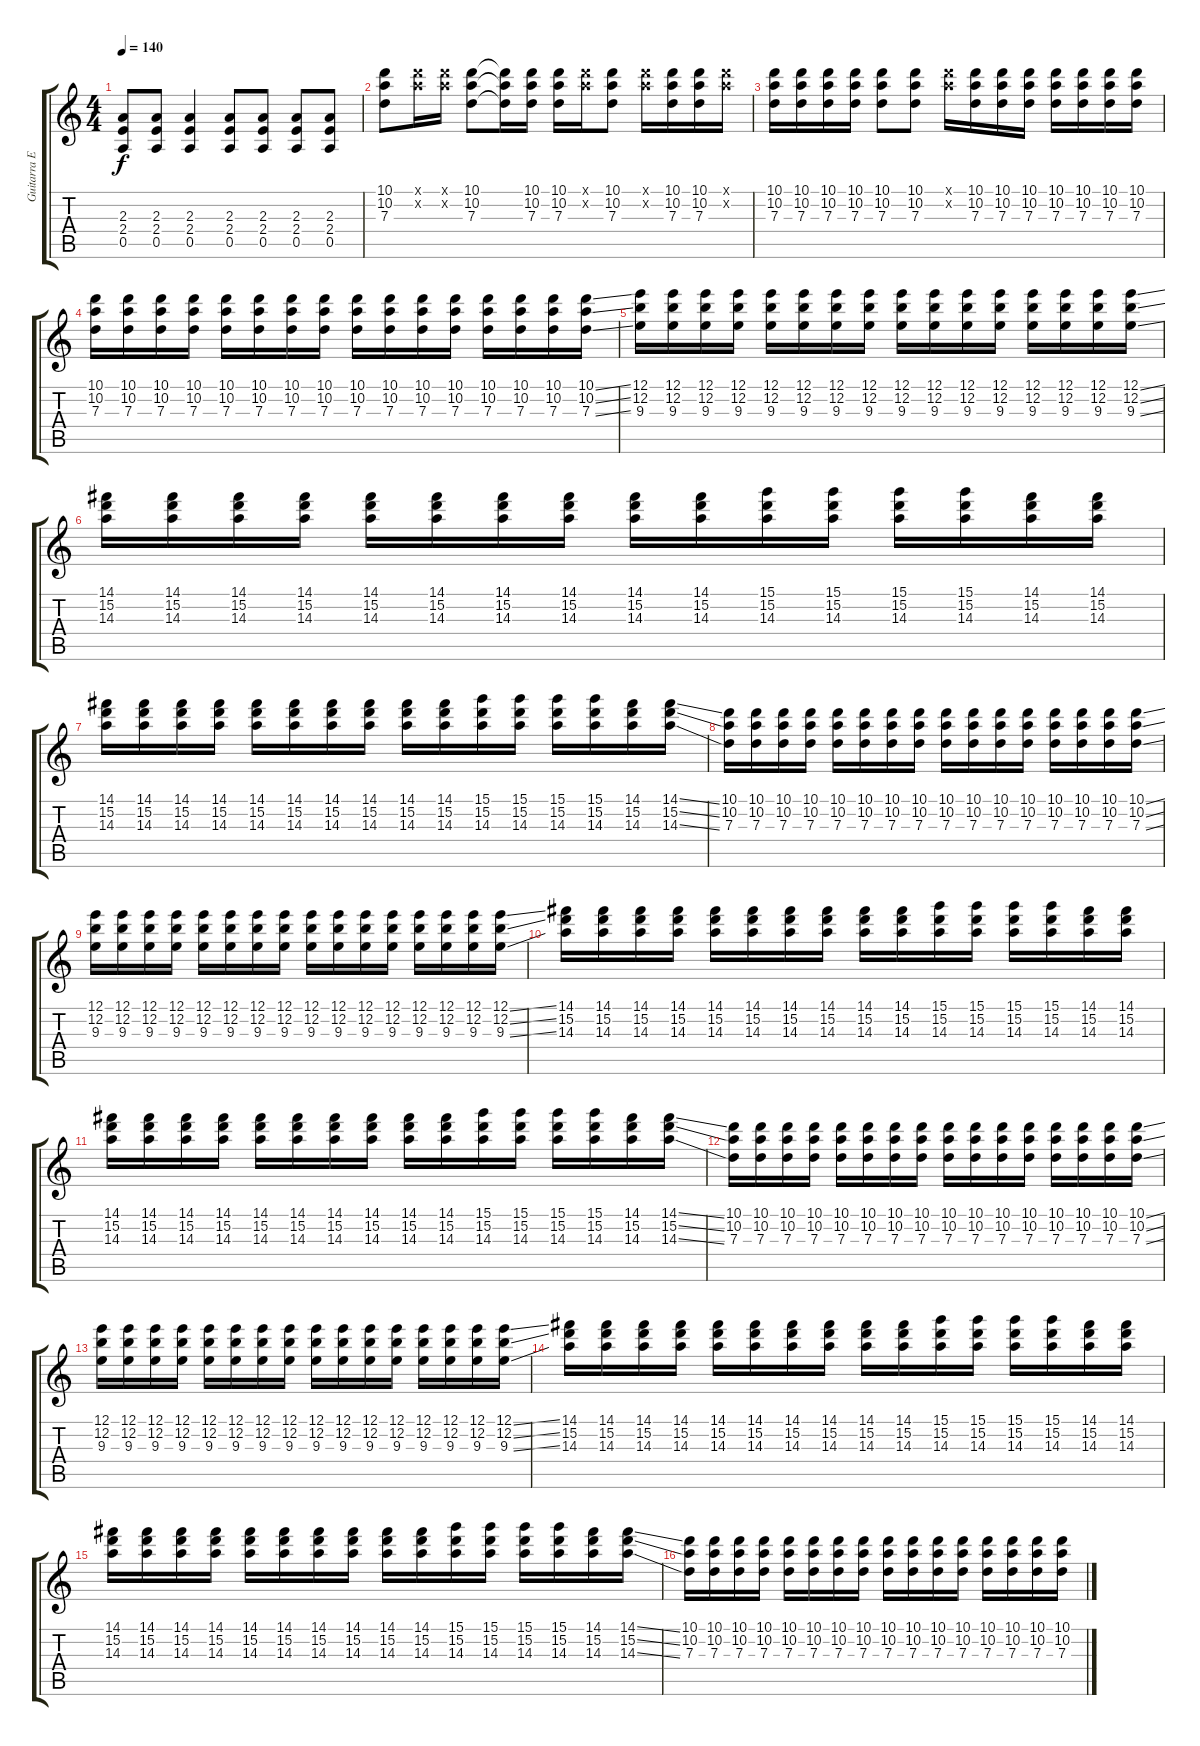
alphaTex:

\track ("Guitarra Esquerda" "Guitarra E") {instrument acousticguitarnylon}
\staff {score tabs}
\tuning (E4 B3 G3 D3 A2 E2) {hide}
\ts (4 4)
\tempo 140
\clef g2
\ks c
(2.3{t} 2.4{t} 0.5{t}).8{dy f} (2.3 2.4 0.5).8 (2.3 2.4 0.5).4 (2.3 2.4 0.5).8 (2.3 2.4 0.5).8 (2.3 2.4 0.5).8 (2.3 2.4 0.5).8 |
(10.1 10.2 7.3).8 (10.1{x} 10.2{x}).16 (10.1{x} 10.2{x}).16 (10.1 10.2 7.3).8 (10.1{t} 10.2{t} 7.3{t}).16 (10.1 10.2 7.3).16 (10.1 10.2 7.3).16 (10.1{x} 10.2{x}).16 (10.1 10.2 7.3).8 (10.1{x} 10.2{x}).16 (10.1 10.2 7.3).16 (10.1 10.2 7.3).16 (10.1{x} 10.2{x}).16 |
(10.1 10.2 7.3).16 (10.1 10.2 7.3).16 (10.1 10.2 7.3).16 (10.1 10.2 7.3).16 (10.1 10.2 7.3).8 (10.1 10.2 7.3).8 (10.1{x} 10.2{x}).16 (10.1 10.2 7.3).16 (10.1 10.2 7.3).16 (10.1 10.2 7.3).16 (10.1 10.2 7.3).16 (10.1 10.2 7.3).16 (10.1 10.2 7.3).16 (10.1 10.2 7.3).16 |
(10.1 10.2 7.3).16 (10.1 10.2 7.3).16 (10.1 10.2 7.3).16 (10.1 10.2 7.3).16 (10.1 10.2 7.3).16 (10.1 10.2 7.3).16 (10.1 10.2 7.3).16 (10.1 10.2 7.3).16 (10.1 10.2 7.3).16 (10.1 10.2 7.3).16 (10.1 10.2 7.3).16 (10.1 10.2 7.3).16 (10.1 10.2 7.3).16 (10.1 10.2 7.3).16 (10.1 10.2 7.3).16 (10.1{ss} 10.2{ss} 7.3{ss}).16 |
(12.1 12.2 9.3).16 (12.1 12.2 9.3).16 (12.1 12.2 9.3).16 (12.1 12.2 9.3).16 (12.1 12.2 9.3).16 (12.1 12.2 9.3).16 (12.1 12.2 9.3).16 (12.1 12.2 9.3).16 (12.1 12.2 9.3).16 (12.1 12.2 9.3).16 (12.1 12.2 9.3).16 (12.1 12.2 9.3).16 (12.1 12.2 9.3).16 (12.1 12.2 9.3).16 (12.1 12.2 9.3).16 (12.1{ss} 12.2{ss} 9.3{ss}).16 |
(14.1 15.2 14.3).16 (14.1 15.2 14.3).16 (14.1 15.2 14.3).16 (14.1 15.2 14.3).16 (14.1 15.2 14.3).16 (14.1 15.2 14.3).16 (14.1 15.2 14.3).16 (14.1 15.2 14.3).16 (14.1 15.2 14.3).16 (14.1 15.2 14.3).16 (15.1 15.2 14.3).16 (15.1 15.2 14.3).16 (15.1 15.2 14.3).16 (15.1 15.2 14.3).16 (14.1 15.2 14.3).16 (14.1 15.2 14.3).16 |
(14.1 15.2 14.3).16 (14.1 15.2 14.3).16 (14.1 15.2 14.3).16 (14.1 15.2 14.3).16 (14.1 15.2 14.3).16 (14.1 15.2 14.3).16 (14.1 15.2 14.3).16 (14.1 15.2 14.3).16 (14.1 15.2 14.3).16 (14.1 15.2 14.3).16 (15.1 15.2 14.3).16 (15.1 15.2 14.3).16 (15.1 15.2 14.3).16 (15.1 15.2 14.3).16 (14.1 15.2 14.3).16 (14.1{ss} 15.2{ss} 14.3{ss}).16 |
(10.1 10.2 7.3).16 (10.1 10.2 7.3).16 (10.1 10.2 7.3).16 (10.1 10.2 7.3).16 (10.1 10.2 7.3).16 (10.1 10.2 7.3).16 (10.1 10.2 7.3).16 (10.1 10.2 7.3).16 (10.1 10.2 7.3).16 (10.1 10.2 7.3).16 (10.1 10.2 7.3).16 (10.1 10.2 7.3).16 (10.1 10.2 7.3).16 (10.1 10.2 7.3).16 (10.1 10.2 7.3).16 (10.1{ss} 10.2{ss} 7.3{ss}).16 |
(12.1 12.2 9.3).16 (12.1 12.2 9.3).16 (12.1 12.2 9.3).16 (12.1 12.2 9.3).16 (12.1 12.2 9.3).16 (12.1 12.2 9.3).16 (12.1 12.2 9.3).16 (12.1 12.2 9.3).16 (12.1 12.2 9.3).16 (12.1 12.2 9.3).16 (12.1 12.2 9.3).16 (12.1 12.2 9.3).16 (12.1 12.2 9.3).16 (12.1 12.2 9.3).16 (12.1 12.2 9.3).16 (12.1{ss} 12.2{ss} 9.3{ss}).16 |
(14.1 15.2 14.3).16 (14.1 15.2 14.3).16 (14.1 15.2 14.3).16 (14.1 15.2 14.3).16 (14.1 15.2 14.3).16 (14.1 15.2 14.3).16 (14.1 15.2 14.3).16 (14.1 15.2 14.3).16 (14.1 15.2 14.3).16 (14.1 15.2 14.3).16 (15.1 15.2 14.3).16 (15.1 15.2 14.3).16 (15.1 15.2 14.3).16 (15.1 15.2 14.3).16 (14.1 15.2 14.3).16 (14.1 15.2 14.3).16 |
(14.1 15.2 14.3).16 (14.1 15.2 14.3).16 (14.1 15.2 14.3).16 (14.1 15.2 14.3).16 (14.1 15.2 14.3).16 (14.1 15.2 14.3).16 (14.1 15.2 14.3).16 (14.1 15.2 14.3).16 (14.1 15.2 14.3).16 (14.1 15.2 14.3).16 (15.1 15.2 14.3).16 (15.1 15.2 14.3).16 (15.1 15.2 14.3).16 (15.1 15.2 14.3).16 (14.1 15.2 14.3).16 (14.1{ss} 15.2{ss} 14.3{ss}).16 |
(10.1 10.2 7.3).16 (10.1 10.2 7.3).16 (10.1 10.2 7.3).16 (10.1 10.2 7.3).16 (10.1 10.2 7.3).16 (10.1 10.2 7.3).16 (10.1 10.2 7.3).16 (10.1 10.2 7.3).16 (10.1 10.2 7.3).16 (10.1 10.2 7.3).16 (10.1 10.2 7.3).16 (10.1 10.2 7.3).16 (10.1 10.2 7.3).16 (10.1 10.2 7.3).16 (10.1 10.2 7.3).16 (10.1{ss} 10.2{ss} 7.3{ss}).16 |
(12.1 12.2 9.3).16 (12.1 12.2 9.3).16 (12.1 12.2 9.3).16 (12.1 12.2 9.3).16 (12.1 12.2 9.3).16 (12.1 12.2 9.3).16 (12.1 12.2 9.3).16 (12.1 12.2 9.3).16 (12.1 12.2 9.3).16 (12.1 12.2 9.3).16 (12.1 12.2 9.3).16 (12.1 12.2 9.3).16 (12.1 12.2 9.3).16 (12.1 12.2 9.3).16 (12.1 12.2 9.3).16 (12.1{ss} 12.2{ss} 9.3{ss}).16 |
(14.1 15.2 14.3).16 (14.1 15.2 14.3).16 (14.1 15.2 14.3).16 (14.1 15.2 14.3).16 (14.1 15.2 14.3).16 (14.1 15.2 14.3).16 (14.1 15.2 14.3).16 (14.1 15.2 14.3).16 (14.1 15.2 14.3).16 (14.1 15.2 14.3).16 (15.1 15.2 14.3).16 (15.1 15.2 14.3).16 (15.1 15.2 14.3).16 (15.1 15.2 14.3).16 (14.1 15.2 14.3).16 (14.1 15.2 14.3).16 |
(14.1 15.2 14.3).16 (14.1 15.2 14.3).16 (14.1 15.2 14.3).16 (14.1 15.2 14.3).16 (14.1 15.2 14.3).16 (14.1 15.2 14.3).16 (14.1 15.2 14.3).16 (14.1 15.2 14.3).16 (14.1 15.2 14.3).16 (14.1 15.2 14.3).16 (15.1 15.2 14.3).16 (15.1 15.2 14.3).16 (15.1 15.2 14.3).16 (15.1 15.2 14.3).16 (14.1 15.2 14.3).16 (14.1{ss} 15.2{ss} 14.3{ss}).16 |
(10.1 10.2 7.3).16 (10.1 10.2 7.3).16 (10.1 10.2 7.3).16 (10.1 10.2 7.3).16 (10.1 10.2 7.3).16 (10.1 10.2 7.3).16 (10.1 10.2 7.3).16 (10.1 10.2 7.3).16 (10.1 10.2 7.3).16 (10.1 10.2 7.3).16 (10.1 10.2 7.3).16 (10.1 10.2 7.3).16 (10.1 10.2 7.3).16 (10.1 10.2 7.3).16 (10.1 10.2 7.3).16 (10.1{ss} 10.2{ss} 7.3{ss}).16
